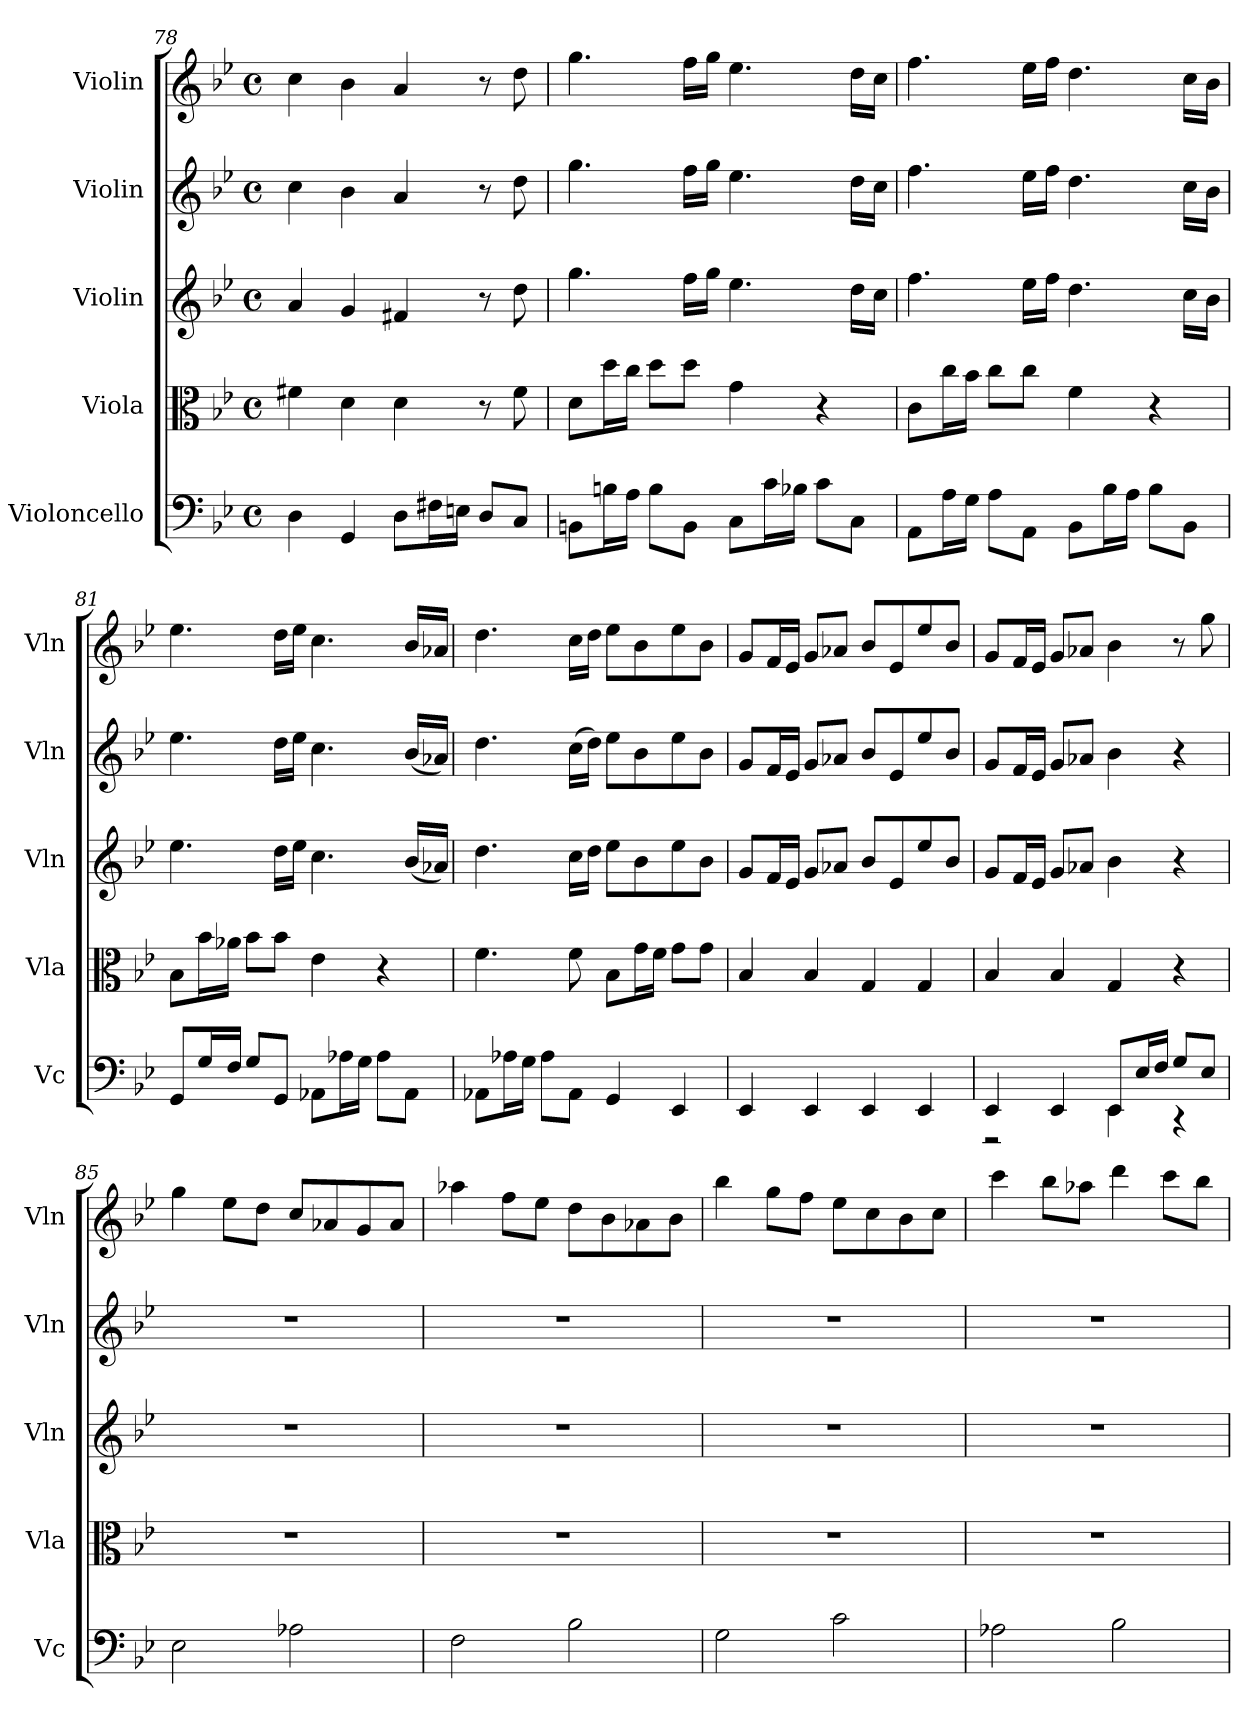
**kern	**kern	**kern	**kern	**kern
*part5	*part4	*part3	*part2	*part1
*staff5	*staff4	*staff3	*staff2	*staff1
*I"Violoncello	*I"Viola	*I"Violin	*I"Violin	*I"Violin
*I'Vc	*I'Vla	*I'Vln	*I'Vln	*I'Vln
*clefF4	*clefC3	*clefG2	*clefG2	*clefG2
*k[b-e-]	*k[b-e-]	*k[b-e-]	*k[b-e-]	*k[b-e-]
*M4/4	*M4/4	*M4/4	*M4/4	*M4/4
*met(c)	*met(c)	*met(c)	*met(c)	*met(c)
=78	=78	=78	=78	=78
4D\	4f#X\	4a/	4cc\	4cc\
4GG/	4d\	4g/	4b-\	4b-\
8D\L	4d\	4f#X/	4a/	4a/
16F#X\L	.	.	.	.
16En\JJ	.	.	.	.
8D/L	8r	8r	8r	8r
8C/J	8f#\	8dd\	8dd\	8dd\
=79	=79	=79	=79	=79
8BBn\L	8d\L	4.gg\	4.gg\	4.gg\
16Bn\L	16dd\L	.	.	.
16A\JJ	16cc\JJ	.	.	.
8B\L	8dd\L	.	.	.
8BB\J	8dd\J	16ff\LL	16ff\LL	16ff\LL
.	.	16gg\JJ	16gg\JJ	16gg\JJ
8C\L	4g\	4.ee-\	4.ee-\	4.ee-\
16c\L	.	.	.	.
16B-X\JJ	.	.	.	.
8c\L	4r	.	.	.
8C\J	.	16dd\LL	16dd\LL	16dd\LL
.	.	16cc\JJ	16cc\JJ	16cc\JJ
=80	=80	=80	=80	=80
8AA\L	8c\L	4.ff\	4.ff\	4.ff\
16A\L	16cc\L	.	.	.
16G\JJ	16b-\JJ	.	.	.
8A\L	8cc\L	.	.	.
8AA\J	8cc\J	16ee-\LL	16ee-\LL	16ee-\LL
.	.	16ff\JJ	16ff\JJ	16ff\JJ
8BB-\L	4f\	4.dd\	4.dd\	4.dd\
16B-\L	.	.	.	.
16A\JJ	.	.	.	.
8B-\L	4r	.	.	.
8BB-\J	.	16cc\LL	16cc\LL	16cc\LL
.	.	16b-\JJ	16b-\JJ	16b-\JJ
=81	=81	=81	=81	=81
8GG/L	8B-\L	4.ee-\	4.ee-\	4.ee-\
16G/L	16b-\L	.	.	.
16F/JJ	16a-X\JJ	.	.	.
8G/L	8b-\L	.	.	.
8GG/J	8b-\J	16dd\LL	16dd\LL	16dd\LL
.	.	16ee-\JJ	16ee-\JJ	16ee-\JJ
8AA-X\L	4e-\	4.cc\	4.cc\	4.cc\
16A-X\L	.	.	.	.
16G\JJ	.	.	.	.
8A-\L	4r	.	.	.
8AA-\J	.	(16b-/LL	(16b-/LL	16b-/LL
.	.	16a-X/JJ)	16a-X/JJ)	16a-X/JJ
=82	=82	=82	=82	=82
8AA-X\L	4.f\	4.dd\	4.dd\	4.dd\
16A-X\L	.	.	.	.
16G\JJ	.	.	.	.
8A-\L	.	.	.	.
8AA-\J	8f\	16cc\LL	(16cc\LL	16cc\LL
.	.	16dd\JJ	16dd\JJ)	16dd\JJ
4GG/	8B-\L	8ee-\L	8ee-\L	8ee-\L
.	16g\L	8b-\	8b-\	8b-\
.	16f\JJ	.	.	.
4EE-/	8g\L	8ee-\	8ee-\	8ee-\
.	8g\J	8b-\J	8b-\J	8b-\J
=83	=83	=83	=83	=83
4EE-/	4B-/	8g/L	8g/L	8g/L
.	.	16f/L	16f/L	16f/L
.	.	16e-/JJ	16e-/JJ	16e-/JJ
4EE-/	4B-/	8g/L	8g/L	8g/L
.	.	8a-X/J	8a-X/J	8a-X/J
4EE-/	4G/	8b-/L	8b-/L	8b-/L
.	.	8e-/	8e-/	8e-/
4EE-/	4G/	8ee-/	8ee-/	8ee-/
.	.	8b-/J	8b-/J	8b-/J
=84	=84	=84	=84	=84
*^	*	*	*	*
4EE-/	2r	4B-/	8g/L	8g/L	8g/L
.	.	.	16f/L	16f/L	16f/L
.	.	.	16e-/JJ	16e-/JJ	16e-/JJ
4EE-/	.	4B-/	8g/L	8g/L	8g/L
.	.	.	8a-X/J	8a-X/J	8a-X/J
8EE-/L	4EE-\	4G/	4b-\	4b-\	4b-\
16E-/L	.	.	.	.	.
16F/JJ	.	.	.	.	.
8G/L	4r	4r	4r	4r	8r
8E-/J	.	.	.	.	8gg\
*v	*v	*	*	*	*
=85	=85	=85	=85	=85
2E-\	1r	1r	1r	4gg\
.	.	.	.	8ee-\L
.	.	.	.	8dd\J
2A-X\	.	.	.	8cc/L
.	.	.	.	8a-X/
.	.	.	.	8g/
.	.	.	.	8a-/J
=86	=86	=86	=86	=86
2F\	1r	1r	1r	4aa-X\
.	.	.	.	8ff\L
.	.	.	.	8ee-\J
2B-\	.	.	.	8dd\L
.	.	.	.	8b-\
.	.	.	.	8a-X\
.	.	.	.	8b-\J
=87	=87	=87	=87	=87
2G\	1r	1r	1r	4bb-\
.	.	.	.	8gg\L
.	.	.	.	8ff\J
2c\	.	.	.	8ee-\L
.	.	.	.	8cc\
.	.	.	.	8b-\
.	.	.	.	8cc\J
=88	=88	=88	=88	=88
2A-X\	1r	1r	1r	4ccc\
.	.	.	.	8bb-\L
.	.	.	.	8aa-X\J
2B-\	.	.	.	4ddd\
.	.	.	.	8ccc\L
.	.	.	.	8bb-\J
=	=	=	=	=
*-	*-	*-	*-	*-
